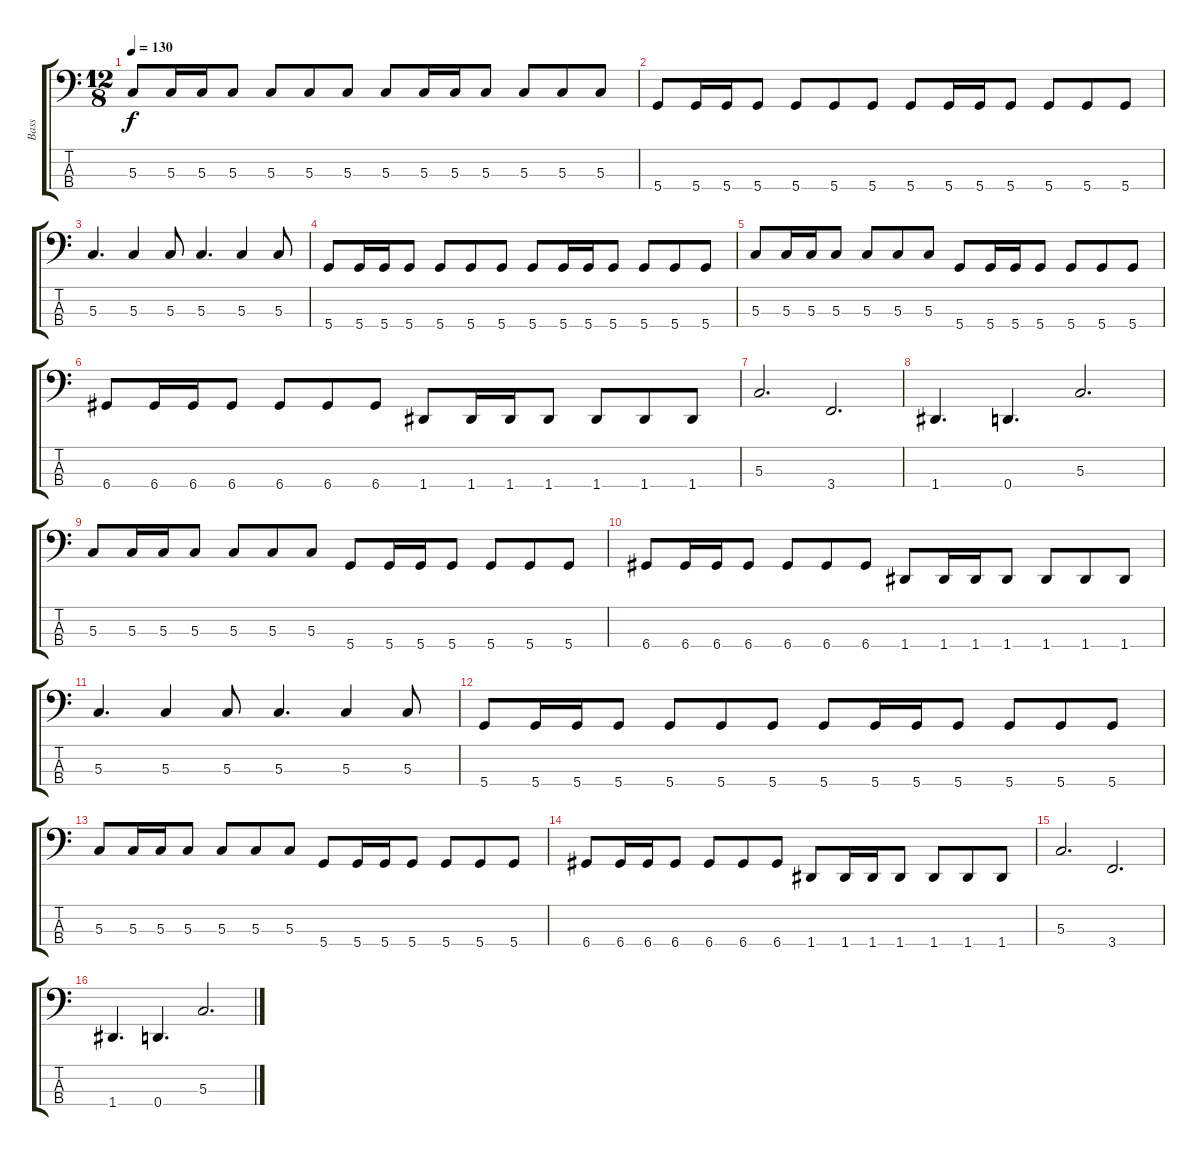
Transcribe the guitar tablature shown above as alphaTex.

\track ("Bass" "Bass") {instrument electricbassfinger}
\staff {score tabs}
\tuning (F2 C2 G1 D1) {hide}
\ts (12 8)
\tempo 130
\clef f4
\ks c
5.3.8{dy f} 5.3.16 5.3.16 5.3.8 5.3.8 5.3.8 5.3.8 5.3.8 5.3.16 5.3.16 5.3.8 5.3.8 5.3.8 5.3.8 |
5.4.8 5.4.16 5.4.16 5.4.8 5.4.8 5.4.8 5.4.8 5.4.8 5.4.16 5.4.16 5.4.8 5.4.8 5.4.8 5.4.8 |
5.3.4{d} 5.3.4 5.3.8 5.3.4{d} 5.3.4 5.3.8 |
5.4.8 5.4.16 5.4.16 5.4.8 5.4.8 5.4.8 5.4.8 5.4.8 5.4.16 5.4.16 5.4.8 5.4.8 5.4.8 5.4.8 |
5.3.8 5.3.16 5.3.16 5.3.8 5.3.8 5.3.8 5.3.8 5.4.8 5.4.16 5.4.16 5.4.8 5.4.8 5.4.8 5.4.8 |
6.4.8 6.4.16 6.4.16 6.4.8 6.4.8 6.4.8 6.4.8 1.4.8 1.4.16 1.4.16 1.4.8 1.4.8 1.4.8 1.4.8 |
5.3.2{d} 3.4.2{d} |
1.4.4{d} 0.4.4{d} 5.3.2{d} |
5.3.8 5.3.16 5.3.16 5.3.8 5.3.8 5.3.8 5.3.8 5.4.8 5.4.16 5.4.16 5.4.8 5.4.8 5.4.8 5.4.8 |
6.4.8 6.4.16 6.4.16 6.4.8 6.4.8 6.4.8 6.4.8 1.4.8 1.4.16 1.4.16 1.4.8 1.4.8 1.4.8 1.4.8 |
5.3.4{d} 5.3.4 5.3.8 5.3.4{d} 5.3.4 5.3.8 |
5.4.8 5.4.16 5.4.16 5.4.8 5.4.8 5.4.8 5.4.8 5.4.8 5.4.16 5.4.16 5.4.8 5.4.8 5.4.8 5.4.8 |
5.3.8 5.3.16 5.3.16 5.3.8 5.3.8 5.3.8 5.3.8 5.4.8 5.4.16 5.4.16 5.4.8 5.4.8 5.4.8 5.4.8 |
6.4.8 6.4.16 6.4.16 6.4.8 6.4.8 6.4.8 6.4.8 1.4.8 1.4.16 1.4.16 1.4.8 1.4.8 1.4.8 1.4.8 |
5.3.2{d} 3.4.2{d} |
1.4.4{d} 0.4.4{d} 5.3.2{d}
